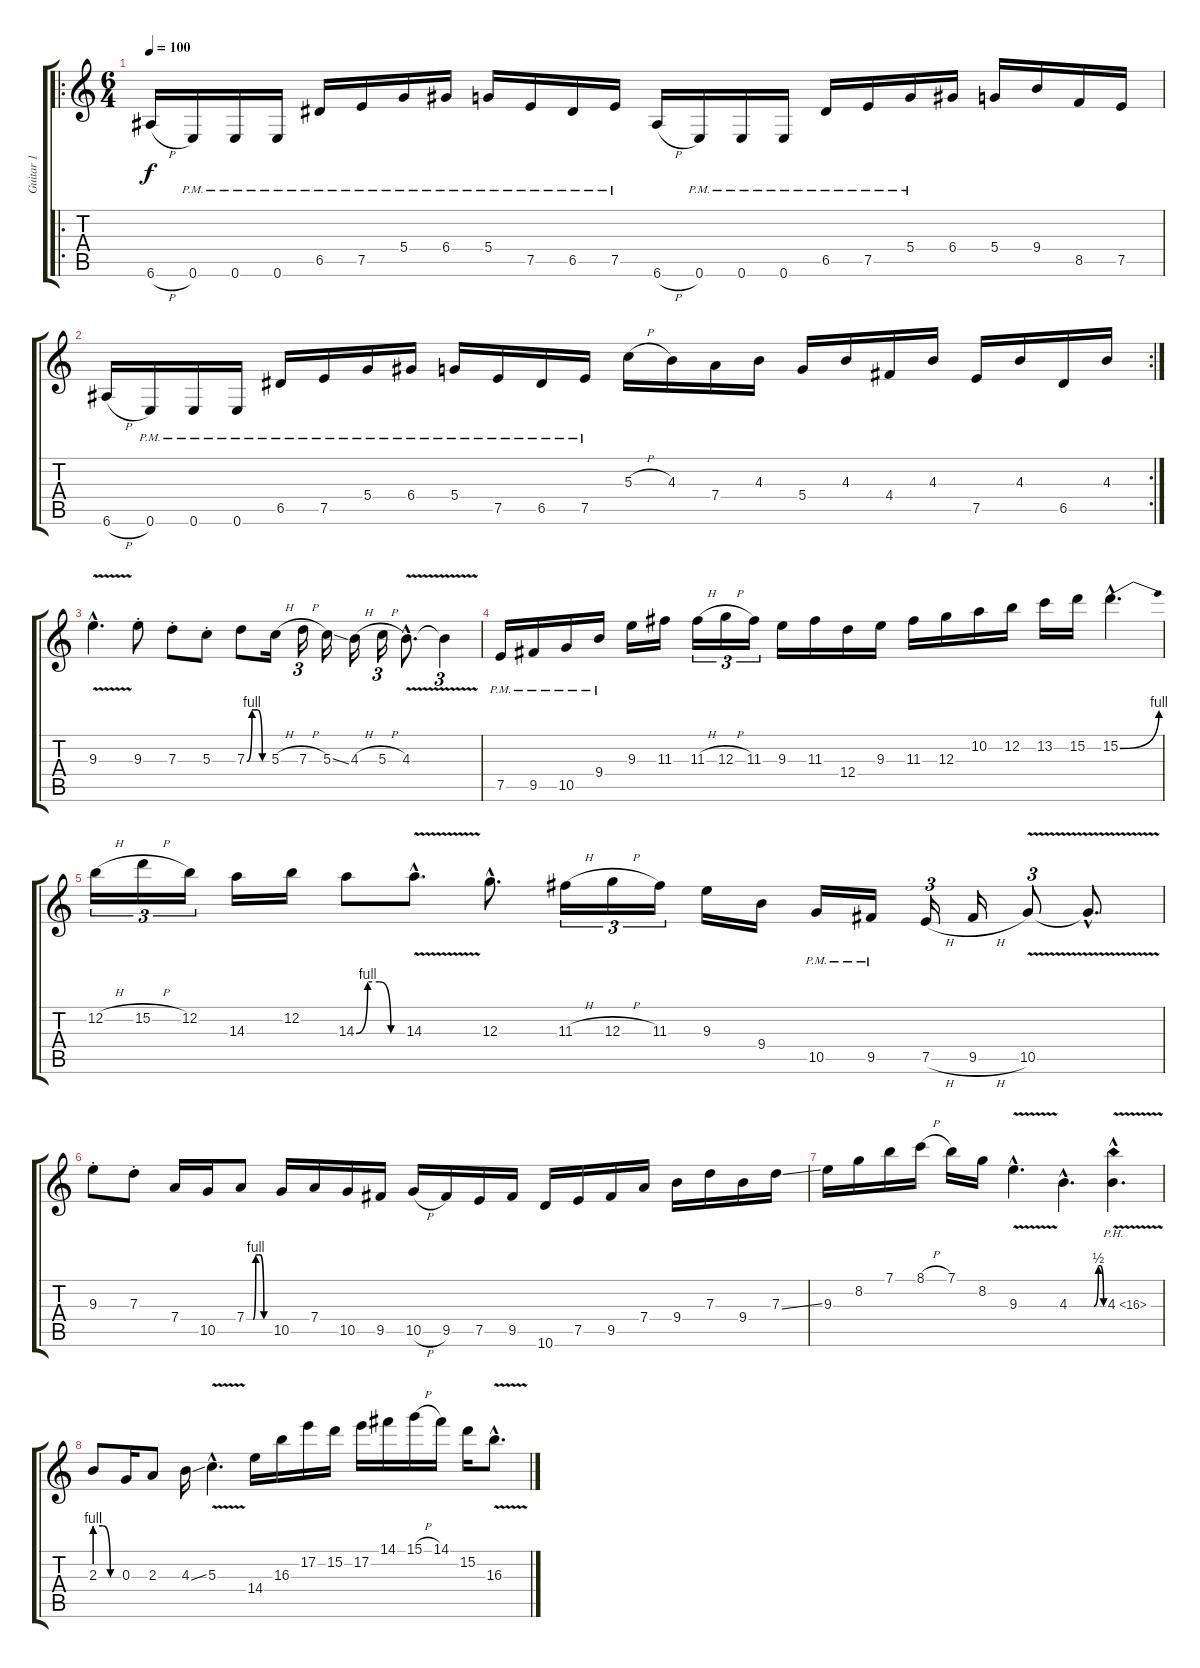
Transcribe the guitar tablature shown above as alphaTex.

\track ("Guitar 1" "Guitar 1") {instrument distortionguitar}
\staff {score tabs}
\tuning (E4 B3 G3 D3 A2 E2) {hide}
\ro
\ts (6 4)
\tempo 100
\clef g2
\ks c
6.6{h}.16{dy f} 0.6{pm}.16 0.6{pm}.16 0.6{pm}.16 6.5{pm}.16 7.5{pm}.16 5.4{pm}.16 6.4{pm}.16 5.4{pm}.16 7.5{pm}.16 6.5{pm}.16 7.5{pm}.16 6.6{h}.16 0.6{pm}.16 0.6{pm}.16 0.6{pm}.16 6.5{pm}.16 7.5{pm}.16 5.4{pm}.16 6.4.16 5.4.16 9.4.16 8.5.16 7.5.16 |
\rc 2
6.6{h}.16 0.6{pm}.16 0.6{pm}.16 0.6{pm}.16 6.5{pm}.16 7.5{pm}.16 5.4{pm}.16 6.4{pm}.16 5.4{pm}.16 7.5{pm}.16 6.5{pm}.16 7.5{pm}.16 5.3{h}.16 4.3.16 7.4.16 4.3.16 5.4.16 4.3.16 4.4.16 4.3.16 7.5.16 4.3.16 6.5.16 4.3.16 |
9.3{v hac}.4{d balance 8} 9.3{st}.8 7.3{st}.8 5.3{st}.8 7.3{be (custom 0 0 15 4 30 4 45 0 60 0)}.8 5.3{h}.16 7.3{h}.16{tu (3 2)} 5.3{ss}.16 4.3{h}.16 5.3{h}.16{tu (3 2)} 4.3{v hac}.8{d} 4.3{t}.4{tu (3 2)} |
7.5{pm}.16 9.5{pm}.16 10.5{pm}.16 9.4{pm}.16 9.3.16 11.3.16 11.3{h}.16{tu (3 2)} 12.3{h}.16{tu (3 2)} 11.3.16{tu (3 2)} 9.3.16 11.3.16 12.4.16 9.3.16 11.3.16 12.3.16 10.2.16 12.2.16 13.2.16 15.2.16 15.2{be (bend 0 0 60 4) hac}.4{d} |
12.2{h}.16{tu (3 2)} 15.2{h}.16{tu (3 2)} 12.2.16{tu (3 2)} 14.3.16 12.2.16 14.3{be (custom 0 0 15 4 30 4 45 0 60 0)}.8 14.3{v hac}.8{d} 12.3{hac}.8{d} 11.3{h}.16{tu (3 2)} 12.3{h}.16{tu (3 2)} 11.3.16{tu (3 2)} 9.3.16 9.4.16 10.5{pm}.16 9.5{pm}.16 7.5{h}.16{tu (3 2)} 9.5{h}.16 10.5{v}.8{tu (3 2)} 10.5{hac t}.8{d} |
9.3{st}.8 7.3{st}.8 7.4.16 10.5.16 7.4{be (custom 0 0 15 0 17 0 24 4 30 4 35 4 45 0 60 0)}.8 10.5.16 7.4.16 10.5.16 9.5.16 10.5{h}.16 9.5.16 7.5.16 9.5.16 10.6.16 7.5.16 9.5.16 7.4.16 9.4.16 7.3.16 9.4.16 7.3{ss}.16 |
9.3.16 8.2.16 7.1.16 8.1{h}.16 7.1.16 8.2.16 9.3{v hac}.4{d} 4.3{be (custom 0 0 15 0 30 0 37 0 43 0 51 2 54 2 60 0) hac}.4{d} 4.3{ph 12 v hac}.4{d} |
2.3{be (custom 0 4 20 4 40 0 60 0)}.8 0.3.16 2.3.8 4.3{ss}.16 5.3{v hac}.4{d} 14.4.16 16.3.16 17.2.16 15.2.16 17.2.16 14.1.16 15.1{h}.16 14.1.16 15.2.16 16.3{v hac}.8{d}
